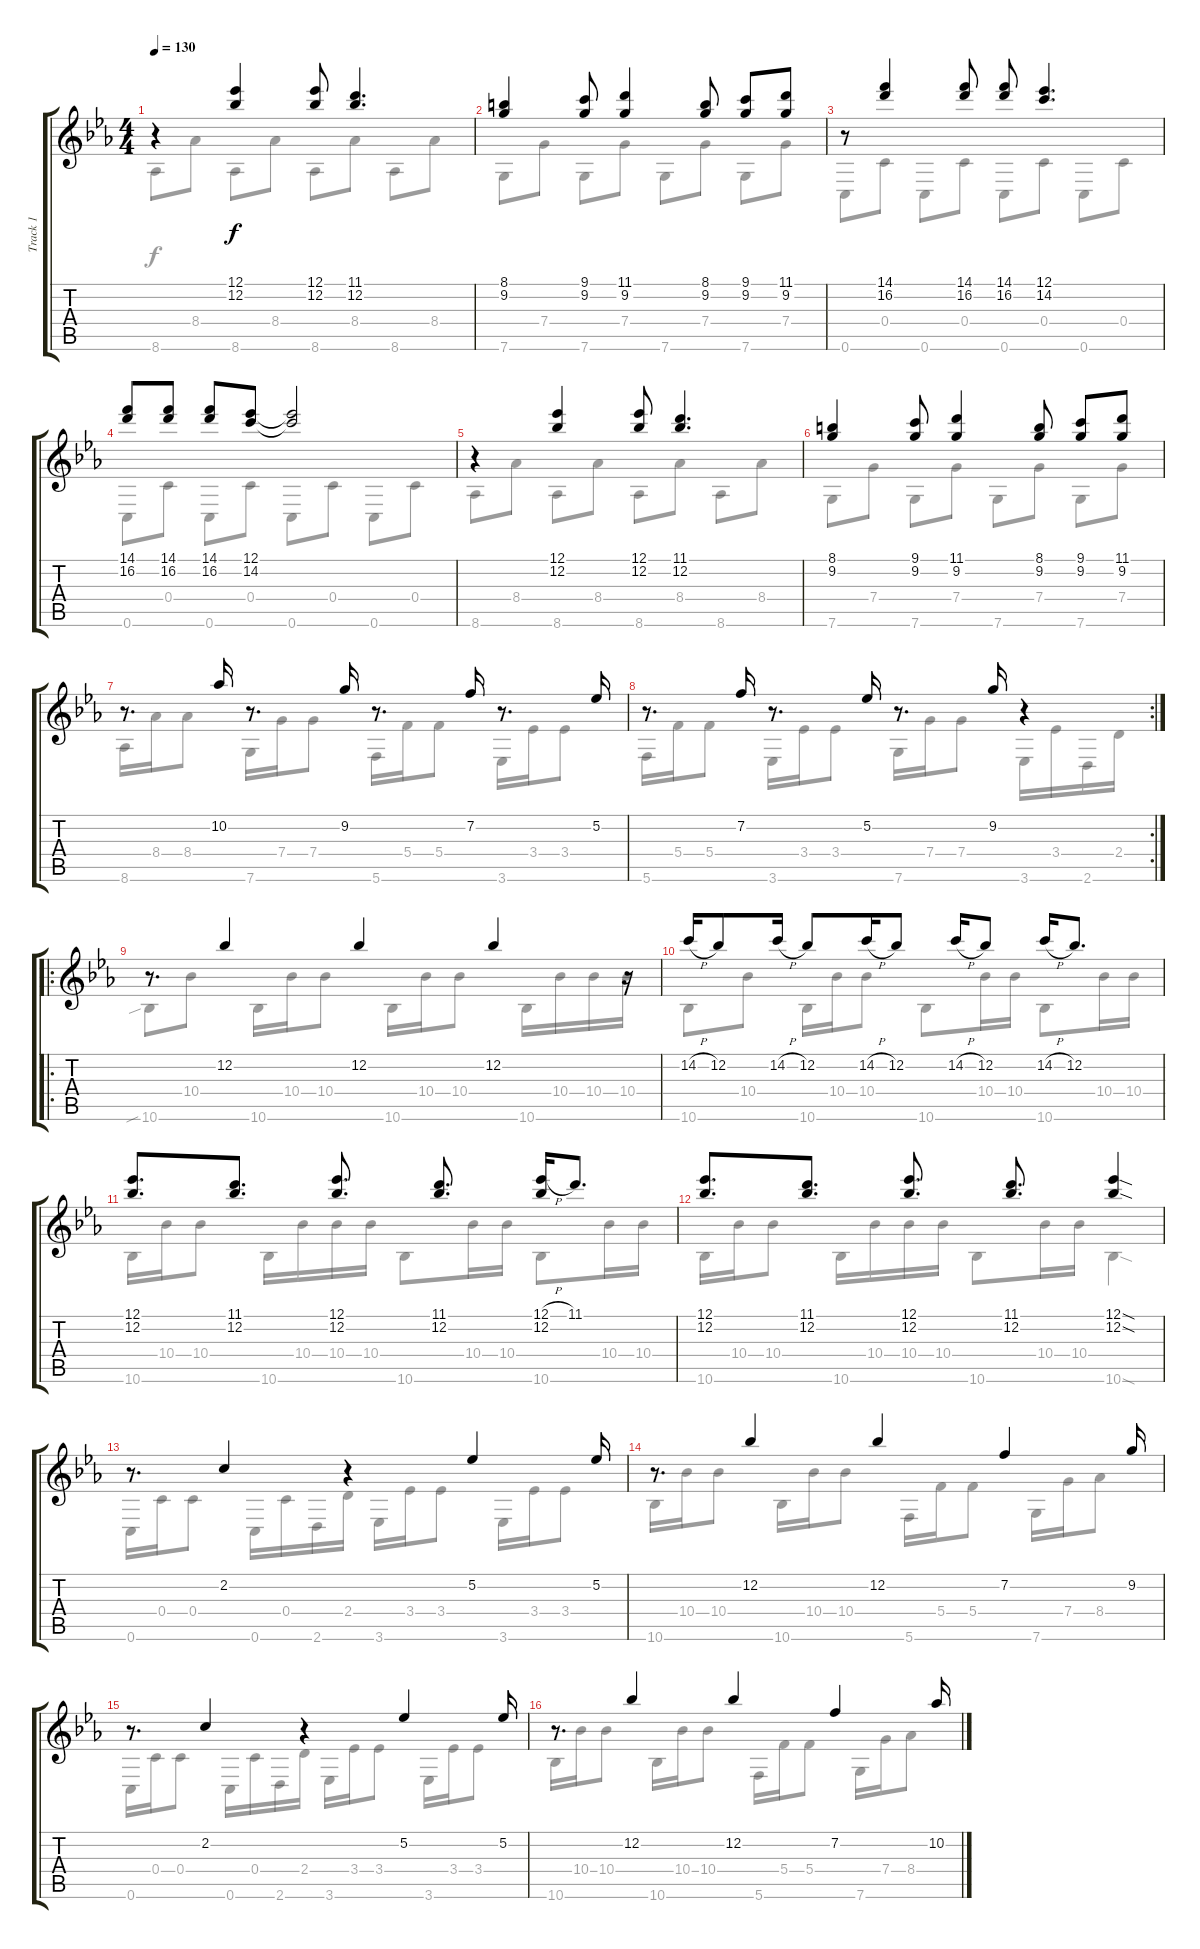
\track ("Track 1" "Track 1") {instrument acousticguitarsteel}
\staff {score tabs}
\tuning (Eb4 Bb3 G3 C3 G2 C2) {hide}
\voice
\ts (4 4)
\tempo 130
\clef g2
\ks cminor
r.4{dy f} (12.1 12.2).4 (12.1 12.2).8 (11.1 12.2).4{d} |
(8.1 9.2).4 (9.1 9.2).8 (11.1 9.2).4 (8.1 9.2).8 (9.1 9.2).8 (11.1 9.2).8 |
r.8 (14.1 16.2).4 (14.1 16.2).8 (14.1 16.2).8 (12.1 14.2).4{d} |
(14.1 16.2).8 (14.1 16.2).8 (14.1 16.2).8 (12.1 14.2).8 (12.1{t} 14.2{t}).2 |
r.4 (12.1 12.2).4 (12.1 12.2).8 (11.1 12.2).4{d} |
(8.1 9.2).4 (9.1 9.2).8 (11.1 9.2).4 (8.1 9.2).8 (9.1 9.2).8 (11.1 9.2).8 |
r.8{d} 10.2.16 r.8{d} 9.2.16 r.8{d} 7.2.16 r.8{d} 5.2.16 |
\rc 2
r.8{d} 7.2.16 r.8{d} 5.2.16 r.8{d} 9.2.16 r.4 |
\ro
r.8{d} 12.2.4 12.2.4 12.2.4 r.16 |
14.2{h}.16 12.2.8 14.2{h}.16 12.2.8 14.2{h}.16 12.2.8 14.2{h}.16 12.2.8 14.2{h}.16 12.2.8{d} |
(12.1 12.2).8{d} (11.1 12.2).8{d} (12.1 12.2).8{d} (11.1 12.2).8{d} (12.1{h} 12.2).16 11.1.8{d} |
(12.1 12.2).8{d} (11.1 12.2).8{d} (12.1 12.2).8{d} (11.1 12.2).8{d} (12.1{sod} 12.2{sod}).4 |
r.8{d} 2.2.4 r.4 5.2.4 5.2.16 |
r.8{d} 12.2.4 12.2.4 7.2.4 9.2.16 |
r.8{d} 2.2.4 r.4 5.2.4 5.2.16 |
r.8{d} 12.2.4 12.2.4 7.2.4 10.2.16
\voice
\clef g2
\ottava regular
\simile none
\ks cminor
8.6.8{dy f} 8.4.8 8.6.8 8.4.8 8.6.8 8.4.8 8.6.8 8.4.8 |
7.6.8 7.4.8 7.6.8 7.4.8 7.6.8 7.4.8 7.6.8 7.4.8 |
0.6.8 0.4.8 0.6.8 0.4.8 0.6.8 0.4.8 0.6.8 0.4.8 |
0.6.8 0.4.8 0.6.8 0.4.8 0.6.8 0.4.8 0.6.8 0.4.8 |
8.6.8 8.4.8 8.6.8 8.4.8 8.6.8 8.4.8 8.6.8 8.4.8 |
7.6.8 7.4.8 7.6.8 7.4.8 7.6.8 7.4.8 7.6.8 7.4.8 |
8.6.16 8.4.16 8.4.8 7.6.16 7.4.16 7.4.8 5.6.16 5.4.16 5.4.8 3.6.16 3.4.16 3.4.8 |
5.6.16 5.4.16 5.4.8 3.6.16 3.4.16 3.4.8 7.6.16 7.4.16 7.4.8 3.6.16 3.4.16 2.6.16 2.4.16 |
10.6{sib}.8 10.4.8 10.6.16 10.4.16 10.4.8 10.6.16 10.4.16 10.4.8 10.6.16 10.4.16 10.4.16 10.4.16 |
10.6.8 10.4.8 10.6.16 10.4.16 10.4.8 10.6.8 10.4.16 10.4.16 10.6.8 10.4.16 10.4.16 |
10.6.16 10.4.16 10.4.8 10.6.16 10.4.16 10.4.16 10.4.16 10.6.8 10.4.16 10.4.16 10.6.8 10.4.16 10.4.16 |
10.6.16 10.4.16 10.4.8 10.6.16 10.4.16 10.4.16 10.4.16 10.6.8 10.4.16 10.4.16 10.6{sod}.4 |
0.6.16 0.4.16 0.4.8 0.6.16 0.4.16 2.6.16 2.4.16 3.6.16 3.4.16 3.4.8 3.6.16 3.4.16 3.4.8 |
10.6.16 10.4.16 10.4.8 10.6.16 10.4.16 10.4.8 5.6.16 5.4.16 5.4.8 7.6.16 7.4.16 8.4.8 |
0.6.16 0.4.16 0.4.8 0.6.16 0.4.16 2.6.16 2.4.16 3.6.16 3.4.16 3.4.8 3.6.16 3.4.16 3.4.8 |
10.6.16 10.4.16 10.4.8 10.6.16 10.4.16 10.4.8 5.6.16 5.4.16 5.4.8 7.6.16 7.4.16 8.4.8
